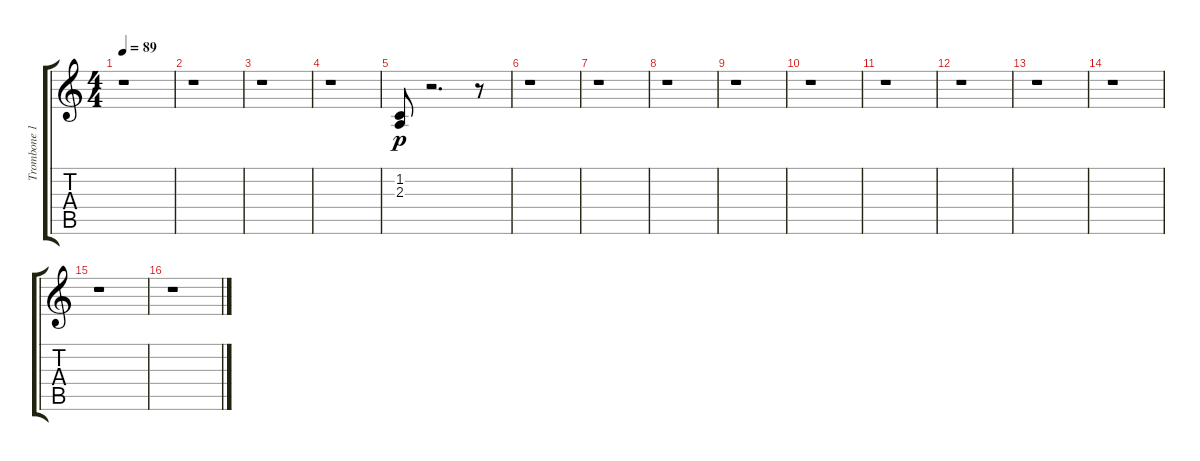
\track ("Trombone 1" "Trombone 1") {instrument trombone}
\staff {score tabs}
\tuning (E4 B3 G3 D3 A2 E2) {hide}
\ts (4 4)
\tempo 89
\clef g2
\ks c
r.1{dy f} |
r.1 |
r.1 |
r.1 |
(1.2 2.3).8{dy p} r.2{d} r.8 |
r.1 |
r.1 |
r.1 |
r.1 |
r.1 |
r.1 |
r.1 |
r.1 |
r.1 |
r.1 |
r.1
